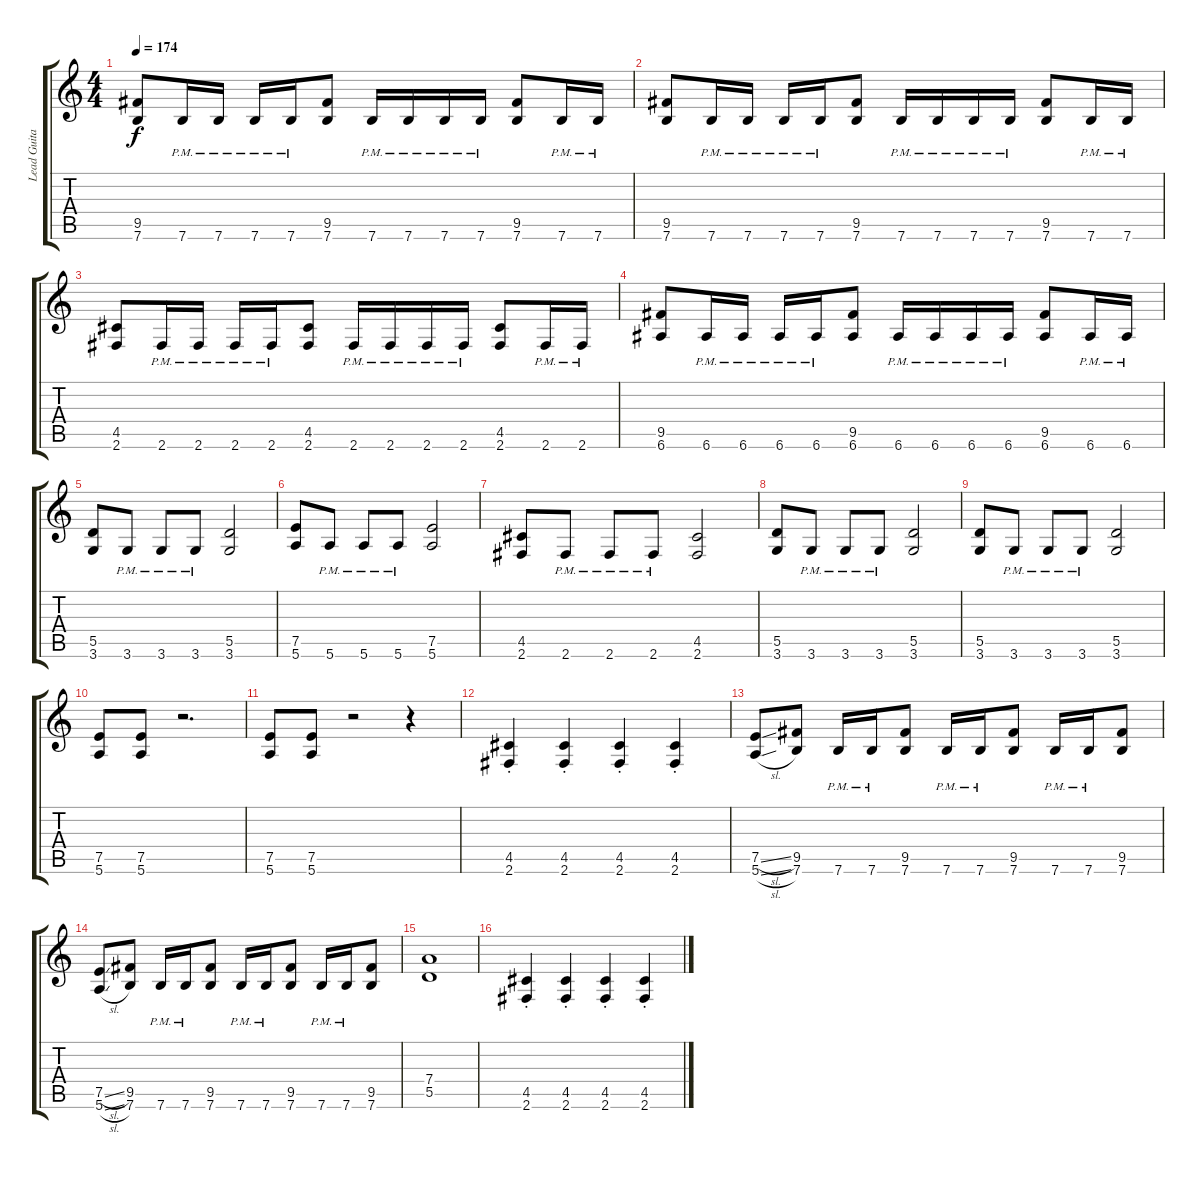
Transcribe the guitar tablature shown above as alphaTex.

\track ("Lead Guitar I" "Lead Guita") {instrument overdrivenguitar}
\staff {score tabs}
\tuning (E4 B3 G3 D3 A2 E2) {hide}
\ts (4 4)
\tempo 174
\clef g2
\ks c
(9.5 7.6).8{dy f} 7.6{pm}.16 7.6{pm}.16 7.6{pm}.16 7.6{pm}.16 (9.5 7.6).8 7.6{pm}.16 7.6{pm}.16 7.6{pm}.16 7.6{pm}.16 (9.5 7.6).8 7.6{pm}.16 7.6{pm}.16 |
(9.5 7.6).8 7.6{pm}.16 7.6{pm}.16 7.6{pm}.16 7.6{pm}.16 (9.5 7.6).8 7.6{pm}.16 7.6{pm}.16 7.6{pm}.16 7.6{pm}.16 (9.5 7.6).8 7.6{pm}.16 7.6{pm}.16 |
(4.5 2.6).8 2.6{pm}.16 2.6{pm}.16 2.6{pm}.16 2.6{pm}.16 (4.5 2.6).8 2.6{pm}.16 2.6{pm}.16 2.6{pm}.16 2.6{pm}.16 (4.5 2.6).8 2.6{pm}.16 2.6{pm}.16 |
(9.5 6.6).8 6.6{pm}.16 6.6{pm}.16 6.6{pm}.16 6.6{pm}.16 (9.5 6.6).8 6.6{pm}.16 6.6{pm}.16 6.6{pm}.16 6.6{pm}.16 (9.5 6.6).8 6.6{pm}.16 6.6{pm}.16 |
(5.5 3.6).8 3.6{pm}.8 3.6{pm}.8 3.6{pm}.8 (5.5 3.6).2 |
(7.5 5.6).8 5.6{pm}.8 5.6{pm}.8 5.6{pm}.8 (7.5 5.6).2 |
(4.5 2.6).8 2.6{pm}.8 2.6{pm}.8 2.6{pm}.8 (4.5 2.6).2 |
(5.5 3.6).8 3.6{pm}.8 3.6{pm}.8 3.6{pm}.8 (5.5 3.6).2 |
(5.5 3.6).8 3.6{pm}.8 3.6{pm}.8 3.6{pm}.8 (5.5 3.6).2 |
(7.5 5.6).8 (7.5 5.6).8 r.2{d} |
(7.5 5.6).8 (7.5 5.6).8 r.2 r.4 |
(4.5{st} 2.6{st}).4 (4.5{st} 2.6{st}).4 (4.5{st} 2.6{st}).4 (4.5{st} 2.6{st}).4 |
(7.5{sl} 5.6{sl}).8 (9.5 7.6).8 7.6{pm}.16 7.6{pm}.16 (9.5 7.6).8 7.6{pm}.16 7.6{pm}.16 (9.5 7.6).8 7.6{pm}.16 7.6{pm}.16 (9.5 7.6).8 |
(7.5{sl} 5.6{sl}).8 (9.5 7.6).8 7.6{pm}.16 7.6{pm}.16 (9.5 7.6).8 7.6{pm}.16 7.6{pm}.16 (9.5 7.6).8 7.6{pm}.16 7.6{pm}.16 (9.5 7.6).8 |
(7.4 5.5).1 |
(4.5{st} 2.6{st}).4 (4.5{st} 2.6{st}).4 (4.5{st} 2.6{st}).4 (4.5{st} 2.6{st}).4
